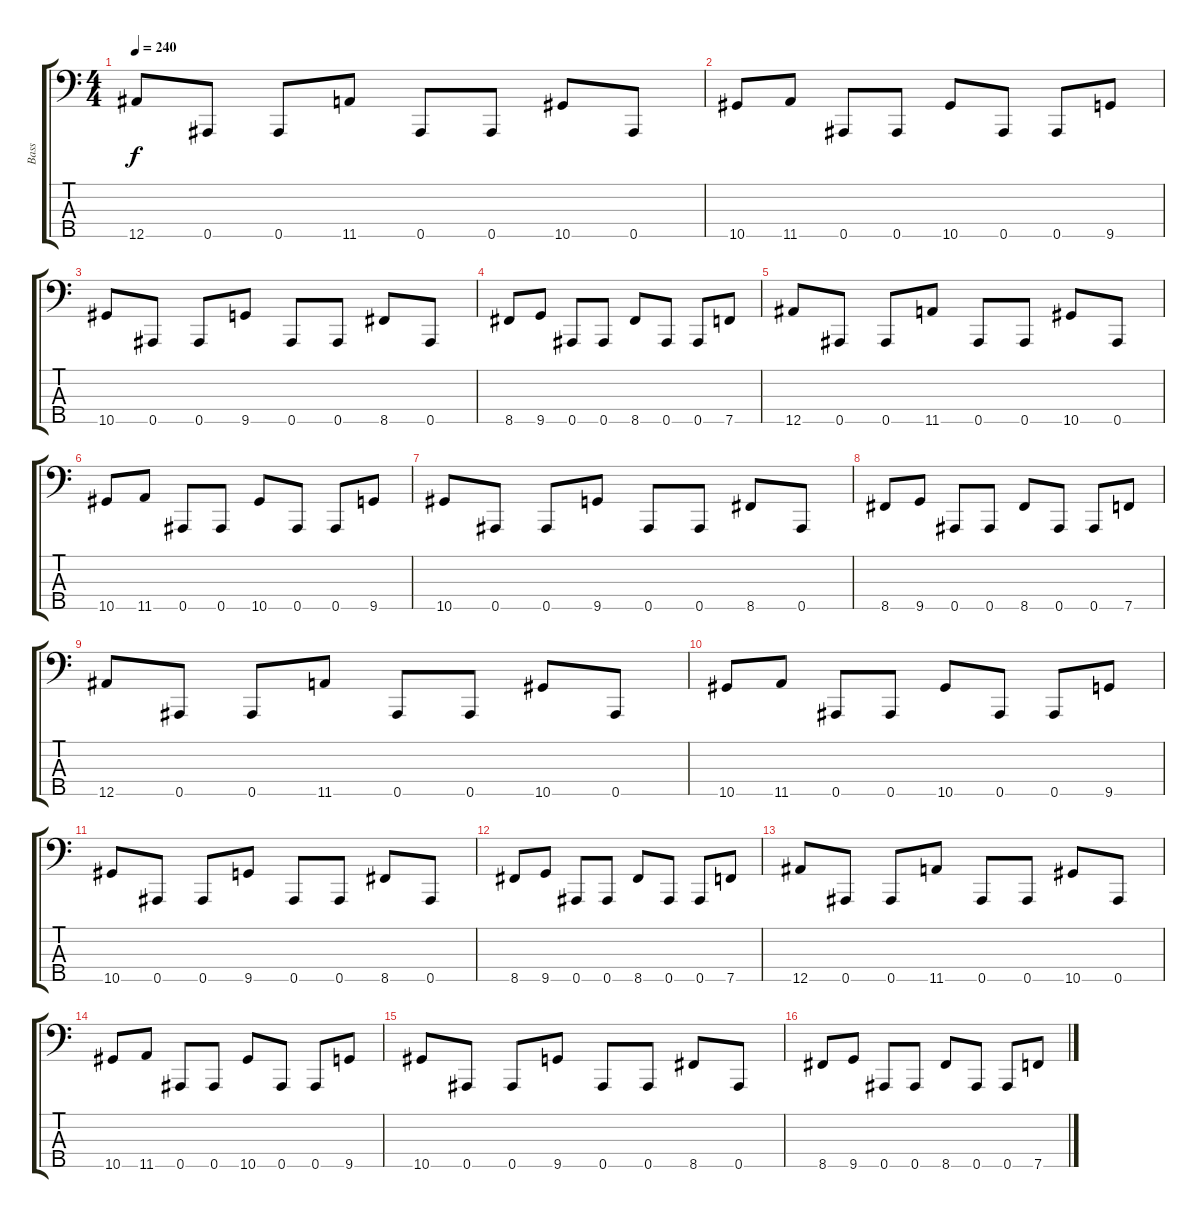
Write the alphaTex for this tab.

\track ("Bass" "Bass") {instrument electricbasspick}
\staff {score tabs}
\tuning (Ab2 Eb2 Bb1 F1 Bb0) {hide}
\ts (4 4)
\tempo 240
\clef f4
\ks c
12.5.8{dy f} 0.5.8 0.5.8 11.5.8 0.5.8 0.5.8 10.5.8 0.5.8 |
10.5.8 11.5.8 0.5.8 0.5.8 10.5.8 0.5.8 0.5.8 9.5.8 |
10.5.8 0.5.8 0.5.8 9.5.8 0.5.8 0.5.8 8.5.8 0.5.8 |
8.5.8 9.5.8 0.5.8 0.5.8 8.5.8 0.5.8 0.5.8 7.5.8 |
12.5.8 0.5.8 0.5.8 11.5.8 0.5.8 0.5.8 10.5.8 0.5.8 |
10.5.8 11.5.8 0.5.8 0.5.8 10.5.8 0.5.8 0.5.8 9.5.8 |
10.5.8 0.5.8 0.5.8 9.5.8 0.5.8 0.5.8 8.5.8 0.5.8 |
8.5.8 9.5.8 0.5.8 0.5.8 8.5.8 0.5.8 0.5.8 7.5.8 |
12.5.8 0.5.8 0.5.8 11.5.8 0.5.8 0.5.8 10.5.8 0.5.8 |
10.5.8 11.5.8 0.5.8 0.5.8 10.5.8 0.5.8 0.5.8 9.5.8 |
10.5.8 0.5.8 0.5.8 9.5.8 0.5.8 0.5.8 8.5.8 0.5.8 |
8.5.8 9.5.8 0.5.8 0.5.8 8.5.8 0.5.8 0.5.8 7.5.8 |
12.5.8 0.5.8 0.5.8 11.5.8 0.5.8 0.5.8 10.5.8 0.5.8 |
10.5.8 11.5.8 0.5.8 0.5.8 10.5.8 0.5.8 0.5.8 9.5.8 |
10.5.8 0.5.8 0.5.8 9.5.8 0.5.8 0.5.8 8.5.8 0.5.8 |
8.5.8 9.5.8 0.5.8 0.5.8 8.5.8 0.5.8 0.5.8 7.5.8
